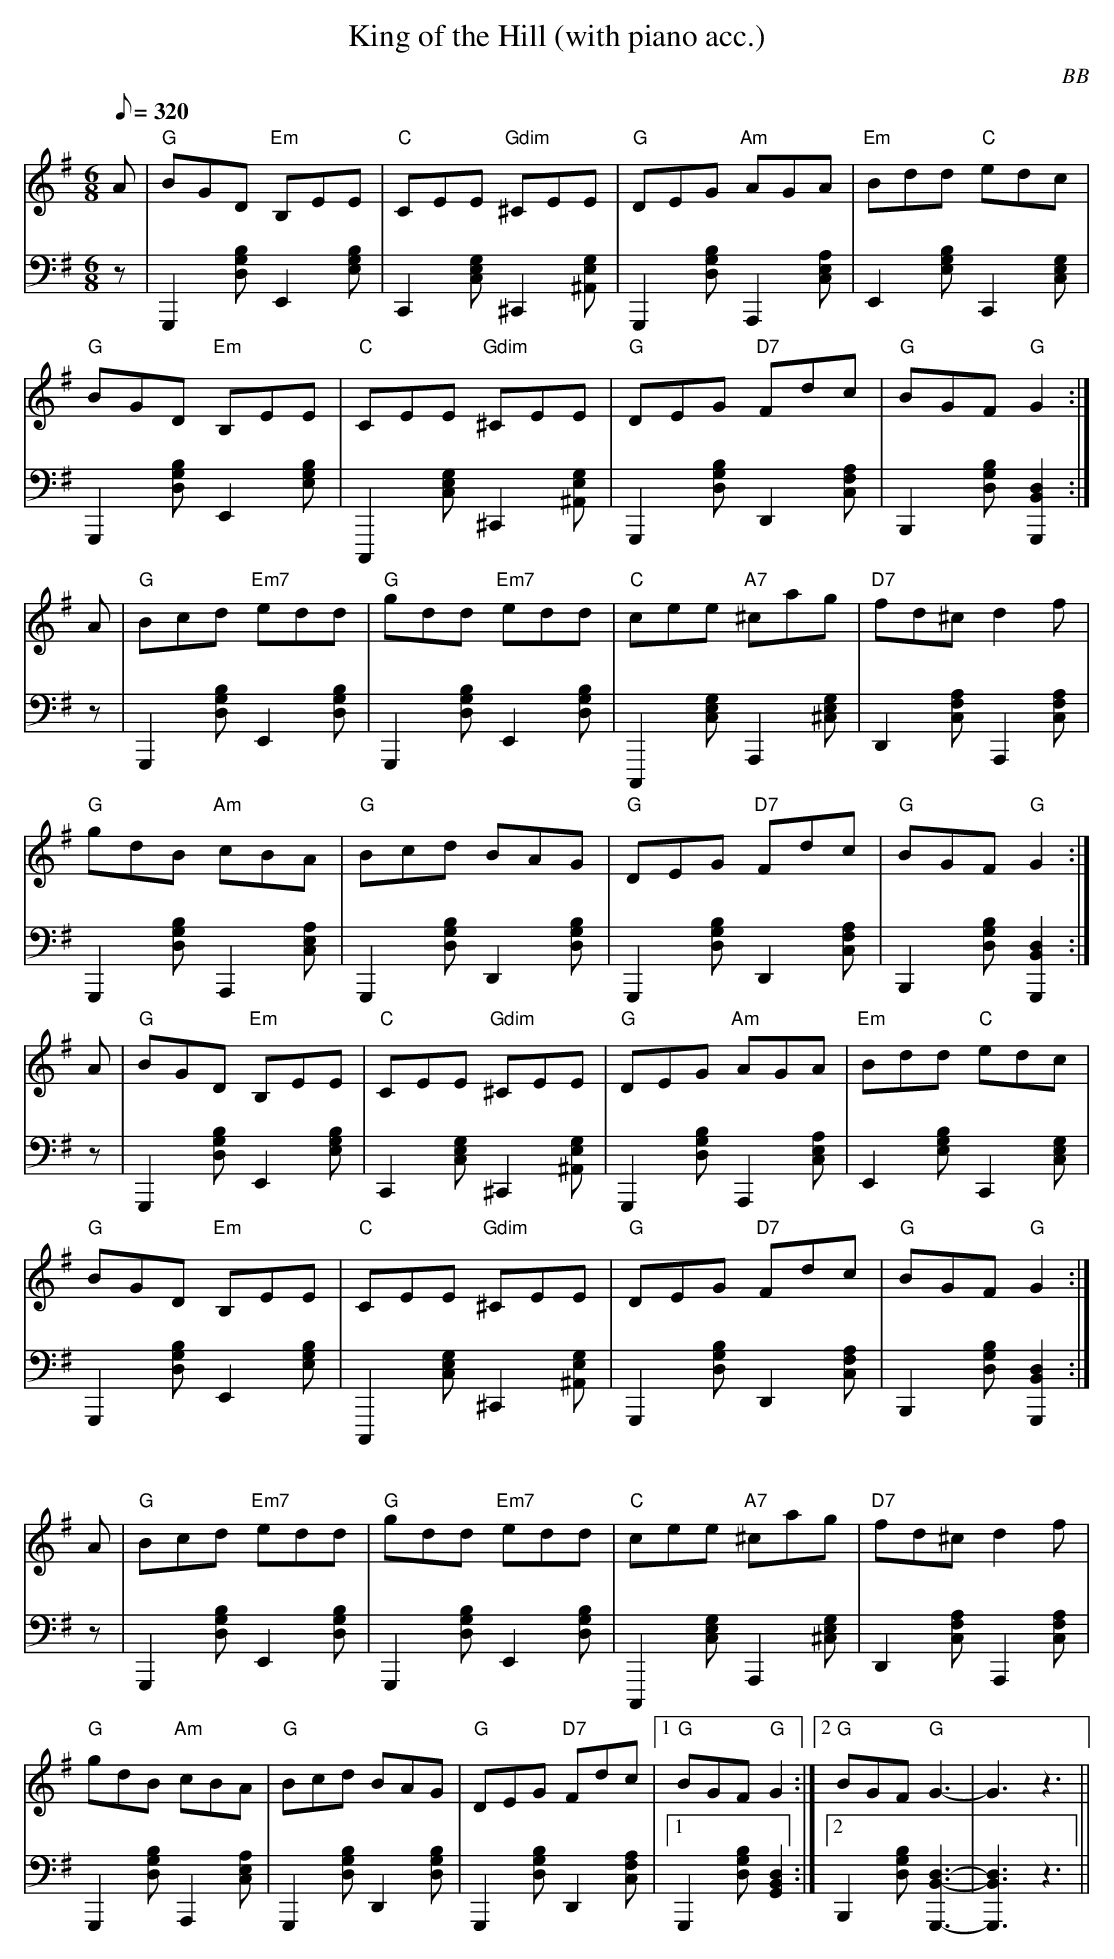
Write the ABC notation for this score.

X:1
T: King of the Hill (with piano acc.)
C: BB
Q: 1/8=320
M: 6/8
L: 1/8
V: 1 program 1 110 %fiddle
V: 2 volume=70 clef=bass m=D program 1 00
K: G
[V:1] A|"G"BGD "Em"B,EE|"C"CEE "Gdim"^CEE|"G"DEG "Am"AGA|"Em"Bdd "C"edc|
[V:2] z|G,,2[GBD]E,2[EGB]|C,2[EGC]^C,2[^A,GE]|G,,2[GBD]A,,2[ACE]|E,2[EGB]C,2[EGC]|
[V:1] "G"BGD "Em"B,EE|"C"CEE "Gdim"^CEE|"G"DEG "D7"Fdc|"G"BGF "G"G2 :|
[V:2] G,,2[GBD]E,2[EGB]|C,,2[EGC]^C,2[^A,GE]|G,,2[GBD]D,2[AFC]|B,,2[GBD][G,,2B,2D2]:|
[V:1] A|"G"Bcd "Em7"edd|"G"gdd "Em7"edd|"C"cee "A7"^cag|"D7"fd^c d2 f |
[V:2] z|G,,2[GBD]E,2[DGB]|G,,2[GBD]E,2[DGB]|C,,2[EGC] A,,2[G^CE]|D,2[AFC]A,,2[AFC]|
[V:1] "G"gdB "Am"cBA|"G"Bcd BAG|"G"DEG "D7"Fdc|"G"BGF "G"G2 :|
[V:2] G,,2[GBD]A,,2[ACE]|G,,2[GBD]D,2 [GBD]|G,,2[GBD]D,2[AFC]|B,,2[GBD][G,,2B,2D2]:|
[V:1] A|"G"BGD "Em"B,EE|"C"CEE "Gdim"^CEE|"G"DEG "Am"AGA|"Em"Bdd "C"edc|
[V:2] z|G,,2[GBD]E,2[EGB]|C,2[EGC]^C,2[^A,GE]|G,,2[GBD]A,,2[ACE]|E,2[EGB]C,2[EGC]|
[V:1] "G"BGD "Em"B,EE|"C"CEE "Gdim"^CEE|"G"DEG "D7"Fdc|"G"BGF "G"G2 :|
[V:2] G,,2[GBD]E,2[EGB]|C,,2[EGC]^C,2[^A,GE]|G,,2[GBD]D,2[AFC]|B,,2[GBD][G,,2B,2D2] :|
[V:1] A|"G"Bcd "Em7"edd|"G"gdd "Em7"edd|"C"cee "A7"^cag|"D7"fd^c d2 f |
[V:2] z|G,,2[GBD]E,2[DGB]|G,,2[GBD]E,2[DGB]|C,,2[EGC] A,,2[G^CE]|D,2[AFC]A,,2[AFC]|
[V:1] "G"gdB "Am"cBA|"G"Bcd BAG|"G"DEG "D7"Fdc|1 "G"BGF "G"G2 :|2 "G"BGF "G"G3-|G3 z3 ||
[V:2] G,,2[GBD]A,,2[ACE]|G,,2[GBD]D,2 [GBD]|G,,2[GBD]D,2[AFC]|1 G,,2[GBD][G,2B,2D2]:|2\
B,,2[GBD][G,,3-B,3-D3-]|[G,,3B,3D3] z3 ||
